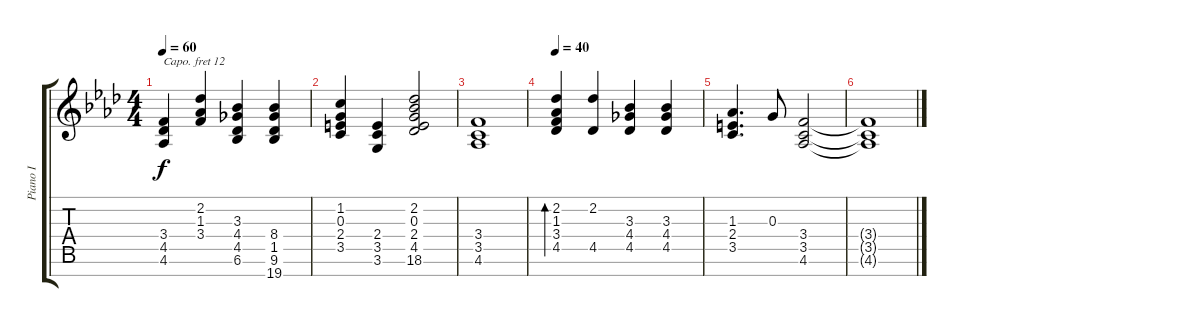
\track ("Piano I" "Piano I") {instrument acousticgrandpiano}
\staff {score tabs}
\capo 12
\tuning (E4 B3 G3 D3 A2 E2 B1) {hide}
\ts (4 4)
\tempo 60
\clef g2
\ks ab
(3.4 4.5 4.6).4{dy f} (2.2 1.3 3.4).4 (3.3 4.4 4.5 6.6).4 (8.4 1.5 9.6 19.7).4 |
(1.2 0.3 2.4 3.5).4 (2.4 3.5 3.6).4 (2.2 0.3 2.4 4.5 18.6).2 |
(3.4 3.5 4.6).1 |
\tempo 40
(2.2 1.3 3.4 4.5).4{bd 120} (2.2 4.5).4 (3.3 4.4 4.5).4 (3.3 4.4 4.5).4 |
(1.3 2.4 3.5).4{d} 0.3.8 (3.4 3.5 4.6).2 |
(3.4{t} 3.5{t} 4.6{t}).1
